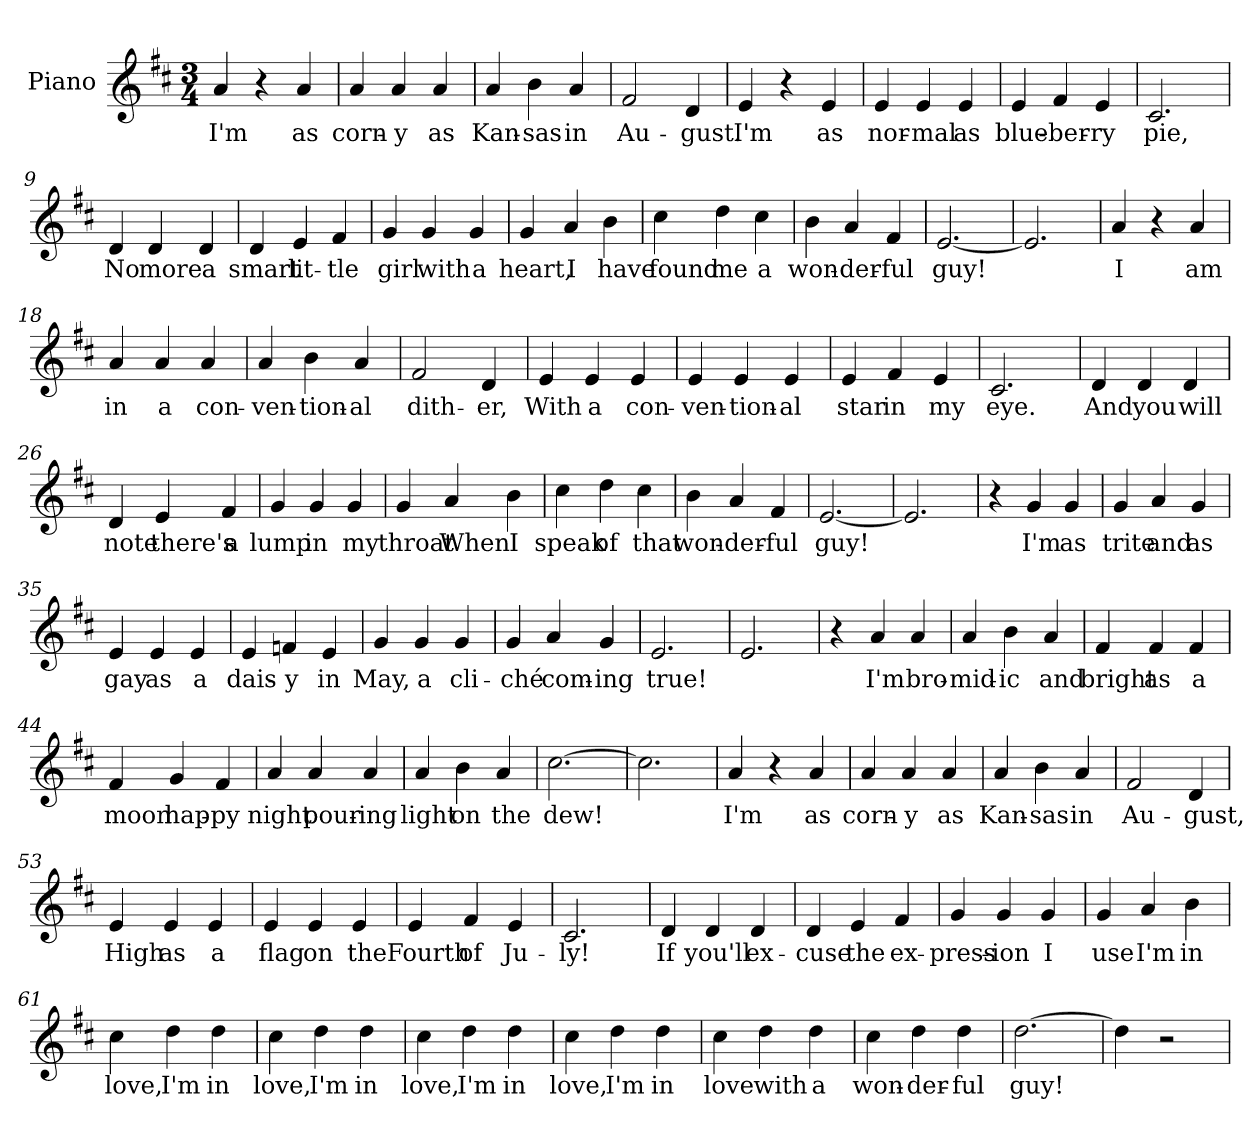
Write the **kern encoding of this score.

**kern	**text
*part1	*part1
*staff1	*staff1
*I"Piano	*
*I'Pno.	*
*clefG2	*
*k[f#c#]	*
*D:	*
*M3/4	*
=1	=1
4a/	I'm
4r	.
4a/	as
=2	=2
4a/	corn-
4a/	-y
4a/	as
=3	=3
4a/	Kan-
4b\	-sas
4a/	in
=4	=4
2f#/	Au-
4d/	-gust.
=5	=5
4e/	I'm
4r	.
4e/	as
=6	=6
4e/	nor-
4e/	-mal
4e/	as
=7	=7
4e/	blue-
4f#/	-ber-
4e/	-ry
!!LO:LB:g=z
=8	=8
2.c#/	pie,
=9	=9
4d/	No
4d/	more
4d/	a
=10	=10
4d/	smart
4e/	lit-
4f#/	-tle
=11	=11
4g/	girl
4g/	with
4g/	a
=12	=12
4g/	heart,
4a/	I
4b\	have
=13	=13
4cc#\	found
4dd\	me
4cc#\	a
=14	=14
4b\	won-
4a/	-der-
4f#/	-ful
!!LO:LB:g=z
=15	=15
[2.e/	guy!
=16	=16
2.e/]	.
=17	=17
4a/	I
4r	.
4a/	am
=18	=18
4a/	in
4a/	a
4a/	con-
=19	=19
4a/	-ven-
4b\	-tion-
4a/	-al
=20	=20
2f#/	dith-
4d/	-er,
=21	=21
4e/	With
4e/	a
4e/	con-
!!LO:LB:g=z
=22	=22
4e/	-ven-
4e/	-tion-
4e/	-al
=23	=23
4e/	star
4f#/	in
4e/	my
=24	=24
2.c#/	eye.
=25	=25
4d/	And
4d/	you
4d/	will
=26	=26
4d/	note
4e/	there's
4f#/	a
=27	=27
4g/	lump
4g/	in
4g/	my
=28	=28
4g/	throat
4a/	When
4b\	I
!!LO:LB:g=z
=29	=29
4cc#\	speak
4dd\	of
4cc#\	that
=30	=30
4b\	won-
4a/	-der-
4f#/	-ful
=31	=31
[2.e/	guy!
=32	=32
2.e/]	.
=33	=33
4r	.
4g/	I'm
4g/	as
=34	=34
4g/	trite
4a/	and
4g/	as
=35	=35
4e/	gay
4e/	as
4e/	a
!!LO:LB:g=z
=36	=36
4e/	dais-
4fn/	-y
4e/	in
=37	=37
4g/	May,
4g/	a
4g/	cli-
=38	=38
4g/	-ché
4a/	com-
4g/	-ing
=39	=39
2.e/	true!
=40	=40
2.e/	.
=41	=41
4r	.
4a/	I'm
4a/	bro-
=42	=42
4a/	-mid-
4b\	-ic
4a/	and
=43	=43
4f#/	bright
4f#/	as
4f#/	a
!!LO:LB:g=z
=44	=44
4f#/	moon
4g/	hap-
4f#/	-py
=45	=45
4a/	night
4a/	pour-
4a/	-ing
=46	=46
4a/	light
4b\	on
4a/	the
=47	=47
[2.cc#\	dew!
=48	=48
2.cc#\]	.
=49	=49
4a/	I'm
4r	.
4a/	as
=50	=50
4a/	corn-
4a/	-y
4a/	as
!!LO:LB:g=z
=51	=51
4a/	Kan-
4b\	-sas
4a/	in
=52	=52
2f#/	Au-
4d/	-gust,
=53	=53
4e/	High
4e/	as
4e/	a
=54	=54
4e/	flag
4e/	on
4e/	the
=55	=55
4e/	Fourth
4f#/	of
4e/	Ju-
=56	=56
2.c#/	-ly!
=57	=57
4d/	If
4d/	you'll
4d/	ex-
!!LO:PB:g=z
=58	=58
4d/	-cuse
4e/	the
4f#/	ex-
=59	=59
4g/	-press-
4g/	-ion
4g/	I
=60	=60
4g/	use
4a/	I'm
4b\	in
=61	=61
4cc#\	love,
4dd\	I'm
4dd\	in
=62	=62
4cc#\	love,
4dd\	I'm
4dd\	in
!!LO:LB:g=z
=63	=63
4cc#\	love,
4dd\	I'm
4dd\	in
=64	=64
4cc#\	love,
4dd\	I'm
4dd\	in
=65	=65
4cc#\	love
4dd\	with
4dd\	a
=66	=66
4cc#\	won-
4dd\	-der-
4dd\	-ful
=67	=67
[2.dd\	guy!
=68	=68
4dd\]	.
2r	.
=	=
*-	*-
